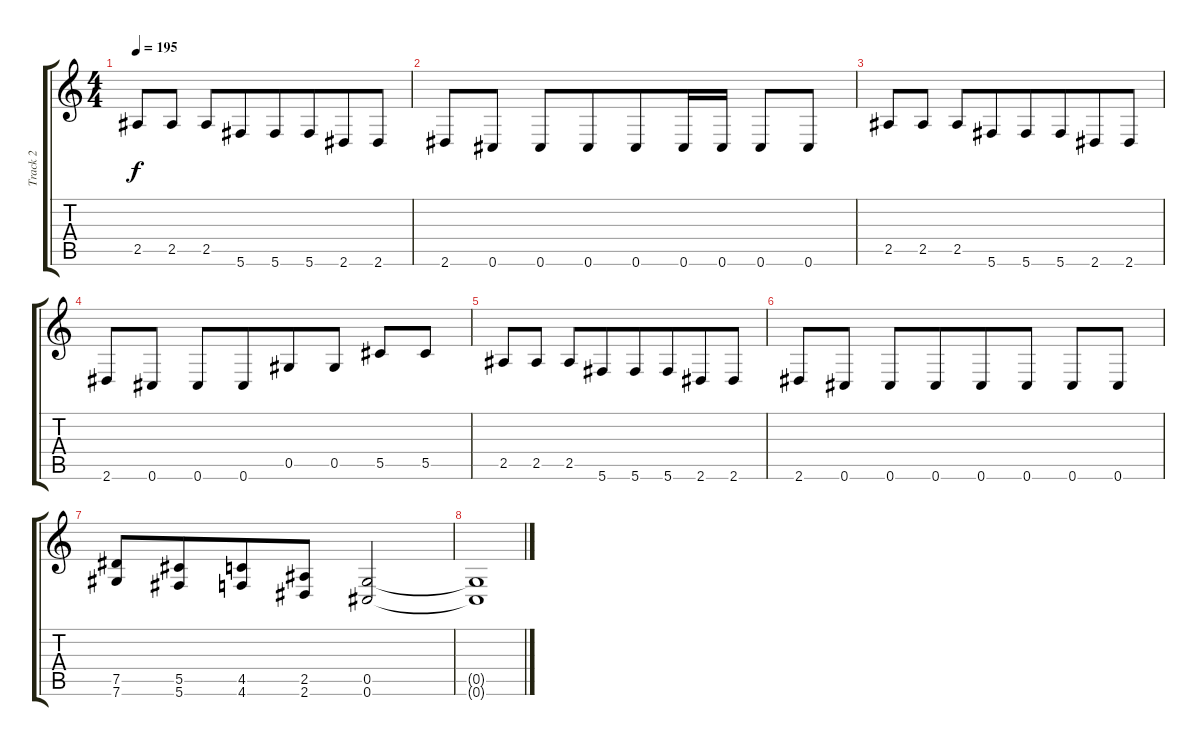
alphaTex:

\track ("Track 2" "Track 2") {instrument electricguitarclean}
\staff {score tabs}
\tuning (Eb4 Bb3 Gb3 Db3 Ab2 Db2) {hide}
\ts (4 4)
\tempo 195
\clef g2
\ks c
2.5.8{dy f} 2.5.8 2.5.8{beam merge} 5.6.8{beam merge} 5.6.8 5.6.8{beam merge} 2.6.8 2.6.8 |
2.6.8 0.6.8 0.6.8 0.6.8{beam merge} 0.6.8 0.6.16 0.6.16 0.6.8 0.6.8 |
2.5.8 2.5.8 2.5.8{beam merge} 5.6.8{beam merge} 5.6.8 5.6.8{beam merge} 2.6.8 2.6.8 |
2.6.8 0.6.8 0.6.8 0.6.8{beam merge} 0.5.8 0.5.8 5.5.8 5.5.8 |
2.5.8 2.5.8 2.5.8{beam merge} 5.6.8{beam merge} 5.6.8 5.6.8{beam merge} 2.6.8 2.6.8 |
2.6.8 0.6.8 0.6.8 0.6.8{beam merge} 0.6.8 0.6.8 0.6.8 0.6.8 |
(7.5 7.6).8 (5.5 5.6).8{beam merge} (4.5 4.6).8 (2.5 2.6).8{beam merge} (0.5 0.6).2 |
(0.5{t} 0.6{t}).1
